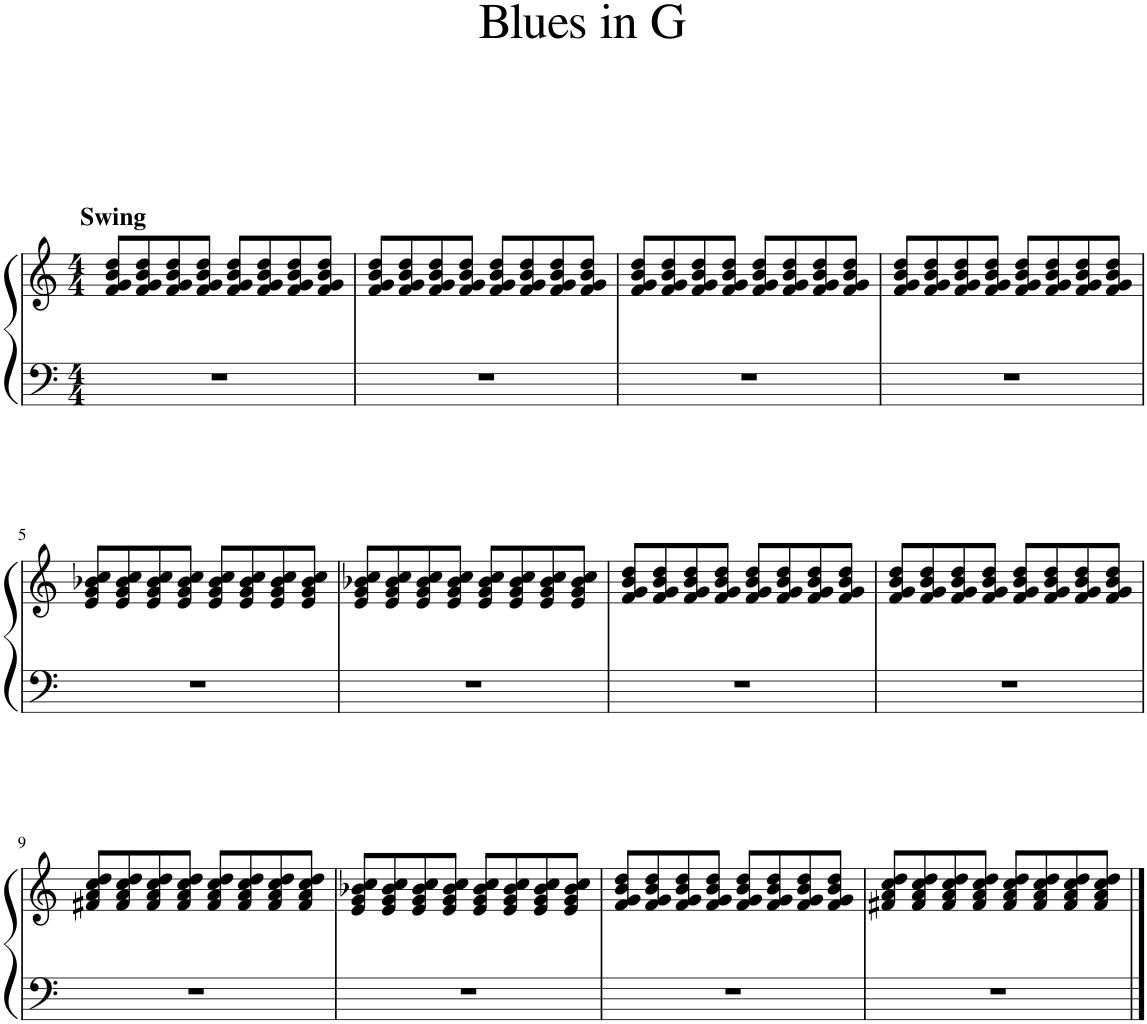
**kern	**kern
*part1	*part1
*staff2	*staff1
*I"Klavier	*
*I'Klav.	*
*clefF4	*clefG2
*k[]	*k[]
*M4/4	*M4/4
=1	=1
!	!LO:TX:a:B:t=Swing
1r	8f/ 8g/ 8b/ 8dd/L
.	8f/ 8g/ 8b/ 8dd/
.	8f/ 8g/ 8b/ 8dd/
.	8f/ 8g/ 8b/ 8dd/J
.	8f/ 8g/ 8b/ 8dd/L
.	8f/ 8g/ 8b/ 8dd/
.	8f/ 8g/ 8b/ 8dd/
.	8f/ 8g/ 8b/ 8dd/J
=2	=2
1r	8f/ 8g/ 8b/ 8dd/L
.	8f/ 8g/ 8b/ 8dd/
.	8f/ 8g/ 8b/ 8dd/
.	8f/ 8g/ 8b/ 8dd/J
.	8f/ 8g/ 8b/ 8dd/L
.	8f/ 8g/ 8b/ 8dd/
.	8f/ 8g/ 8b/ 8dd/
.	8f/ 8g/ 8b/ 8dd/J
=3	=3
1r	8f/ 8g/ 8b/ 8dd/L
.	8f/ 8g/ 8b/ 8dd/
.	8f/ 8g/ 8b/ 8dd/
.	8f/ 8g/ 8b/ 8dd/J
.	8f/ 8g/ 8b/ 8dd/L
.	8f/ 8g/ 8b/ 8dd/
.	8f/ 8g/ 8b/ 8dd/
.	8f/ 8g/ 8b/ 8dd/J
=4	=4
1r	8f/ 8g/ 8b/ 8dd/L
.	8f/ 8g/ 8b/ 8dd/
.	8f/ 8g/ 8b/ 8dd/
.	8f/ 8g/ 8b/ 8dd/J
.	8f/ 8g/ 8b/ 8dd/L
.	8f/ 8g/ 8b/ 8dd/
.	8f/ 8g/ 8b/ 8dd/
.	8f/ 8g/ 8b/ 8dd/J
!!LO:LB:g=z
=5	=5
1r	8e/ 8g/ 8b-X/ 8cc/L
.	8e/ 8g/ 8b-/ 8cc/
.	8e/ 8g/ 8b-/ 8cc/
.	8e/ 8g/ 8b-/ 8cc/J
.	8e/ 8g/ 8b-/ 8cc/L
.	8e/ 8g/ 8b-/ 8cc/
.	8e/ 8g/ 8b-/ 8cc/
.	8e/ 8g/ 8b-/ 8cc/J
=6	=6
1r	8e/ 8g/ 8b-X/ 8cc/L
.	8e/ 8g/ 8b-/ 8cc/
.	8e/ 8g/ 8b-/ 8cc/
.	8e/ 8g/ 8b-/ 8cc/J
.	8e/ 8g/ 8b-/ 8cc/L
.	8e/ 8g/ 8b-/ 8cc/
.	8e/ 8g/ 8b-/ 8cc/
.	8e/ 8g/ 8b-/ 8cc/J
=7	=7
1r	8f/ 8g/ 8b/ 8dd/L
.	8f/ 8g/ 8b/ 8dd/
.	8f/ 8g/ 8b/ 8dd/
.	8f/ 8g/ 8b/ 8dd/J
.	8f/ 8g/ 8b/ 8dd/L
.	8f/ 8g/ 8b/ 8dd/
.	8f/ 8g/ 8b/ 8dd/
.	8f/ 8g/ 8b/ 8dd/J
=8	=8
1r	8f/ 8g/ 8b/ 8dd/L
.	8f/ 8g/ 8b/ 8dd/
.	8f/ 8g/ 8b/ 8dd/
.	8f/ 8g/ 8b/ 8dd/J
.	8f/ 8g/ 8b/ 8dd/L
.	8f/ 8g/ 8b/ 8dd/
.	8f/ 8g/ 8b/ 8dd/
.	8f/ 8g/ 8b/ 8dd/J
!!LO:LB:g=z
=9	=9
1r	8f#X/ 8a/ 8cc/ 8dd/L
.	8f#/ 8a/ 8cc/ 8dd/
.	8f#/ 8a/ 8cc/ 8dd/
.	8f#/ 8a/ 8cc/ 8dd/J
.	8f#/ 8a/ 8cc/ 8dd/L
.	8f#/ 8a/ 8cc/ 8dd/
.	8f#/ 8a/ 8cc/ 8dd/
.	8f#/ 8a/ 8cc/ 8dd/J
=10	=10
1r	8e/ 8g/ 8b-X/ 8cc/L
.	8e/ 8g/ 8b-/ 8cc/
.	8e/ 8g/ 8b-/ 8cc/
.	8e/ 8g/ 8b-/ 8cc/J
.	8e/ 8g/ 8b-/ 8cc/L
.	8e/ 8g/ 8b-/ 8cc/
.	8e/ 8g/ 8b-/ 8cc/
.	8e/ 8g/ 8b-/ 8cc/J
=11	=11
1r	8f/ 8g/ 8b/ 8dd/L
.	8f/ 8g/ 8b/ 8dd/
.	8f/ 8g/ 8b/ 8dd/
.	8f/ 8g/ 8b/ 8dd/J
.	8f/ 8g/ 8b/ 8dd/L
.	8f/ 8g/ 8b/ 8dd/
.	8f/ 8g/ 8b/ 8dd/
.	8f/ 8g/ 8b/ 8dd/J
=12	=12
1r	8f#X/ 8a/ 8cc/ 8dd/L
.	8f#/ 8a/ 8cc/ 8dd/
.	8f#/ 8a/ 8cc/ 8dd/
.	8f#/ 8a/ 8cc/ 8dd/J
.	8f#/ 8a/ 8cc/ 8dd/L
.	8f#/ 8a/ 8cc/ 8dd/
.	8f#/ 8a/ 8cc/ 8dd/
.	8f#/ 8a/ 8cc/ 8dd/J
==	==
*-	*-
